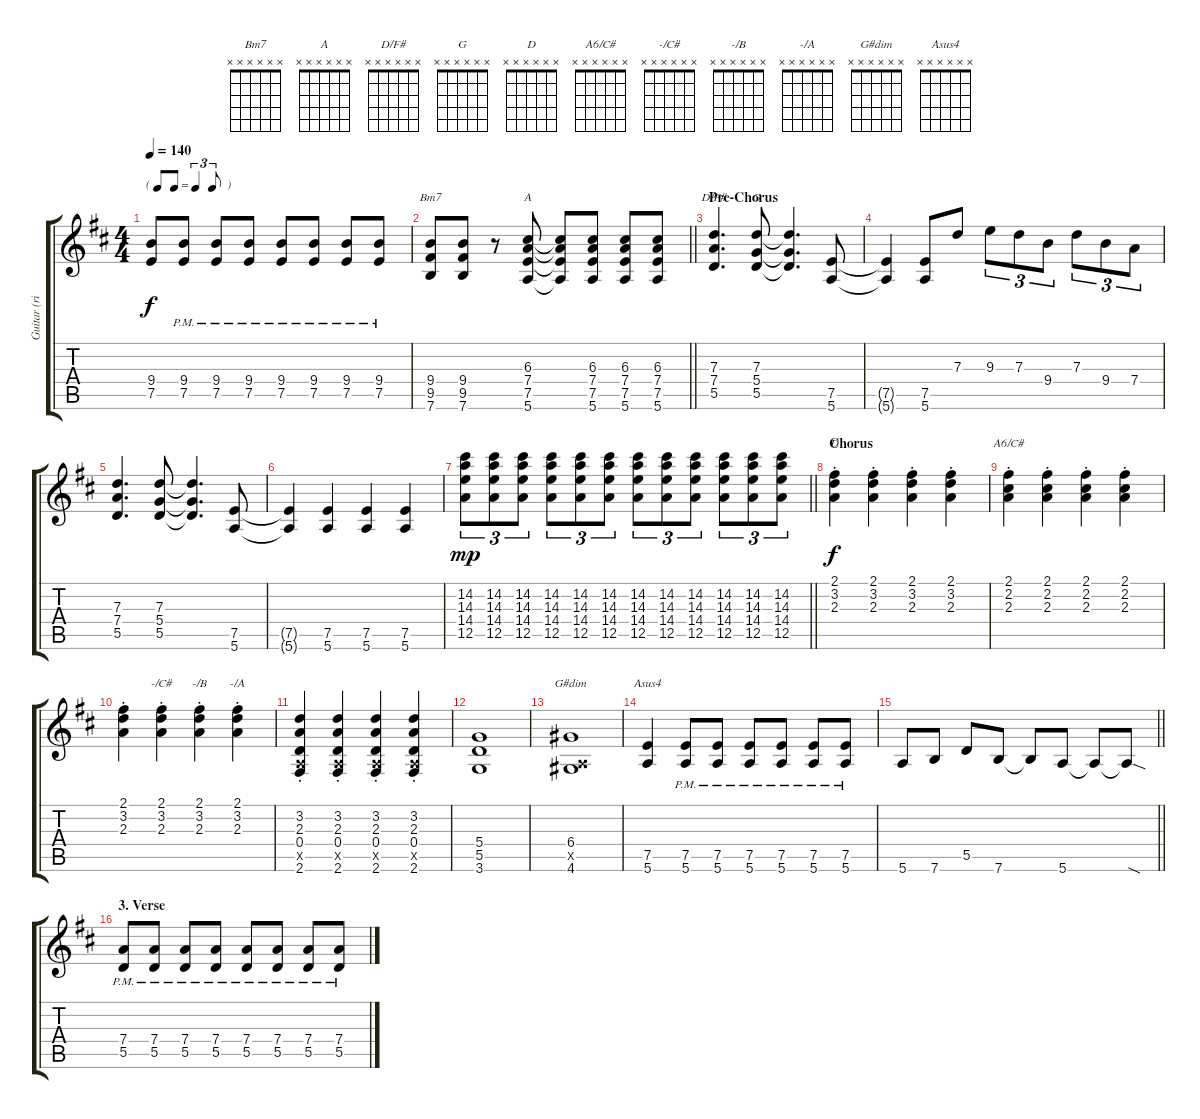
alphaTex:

\track ("Guitar (right)" "Guitar (ri") {instrument overdrivenguitar}
\staff {score tabs}
\tuning (E4 B3 G3 D3 A2 E2) {hide}
\chord ("Bm7" x x x x x x)
\chord ("A" x x x x x x)
\chord ("D/F#" x x x x x x)
\chord ("G" x x x x x x)
\chord ("D" x x x x x x)
\chord ("A6/C#" x x x x x x)
\chord ("-/C#" x x x x x x)
\chord ("-/B" x x x x x x)
\chord ("-/A" x x x x x x)
\chord ("G#dim" x x x x x x)
\chord ("Asus4" x x x x x x)
\ts (4 4)
\tf triplet8th
\tempo 140
\clef g2
\ks d
(9.4{t} 7.5{t}).8{dy f} (9.4{pm} 7.5{pm}).8 (9.4{pm} 7.5{pm}).8 (9.4{pm} 7.5{pm}).8 (9.4{pm} 7.5{pm}).8 (9.4{pm} 7.5{pm}).8 (9.4{pm} 7.5{pm}).8 (9.4{pm} 7.5{pm}).8 |
\barLineRight lightlight
(9.4 9.5 7.6).8{ch "Bm7"} (9.4 9.5 7.6).8 r.8 (6.3 7.4 7.5 5.6).8{ch "A"} (6.3{t} 7.4{t} 7.5{t} 5.6{t}).8 (6.3 7.4 7.5 5.6).8 (6.3 7.4 7.5 5.6).8 (6.3 7.4 7.5 5.6).8 |
\section ("" "Pre-Chorus")
(7.3 7.4 5.5).4{d ch "D/F#"} (7.3 5.4 5.5).8{ch "G"} (7.3{t} 5.4{t} 5.5{t}).4{d} (7.5 5.6).8 |
(7.5{t} 5.6{t}).4 (7.5 5.6).8 7.3.8 9.3.8{tu (3 2)} 7.3.8{tu (3 2)} 9.4.8{tu (3 2)} 7.3.8{tu (3 2)} 9.4.8{tu (3 2)} 7.4.8{tu (3 2)} |
(7.3 7.4 5.5).4{d} (7.3 5.4 5.5).8 (7.3{t} 5.4{t} 5.5{t}).4{d} (7.5 5.6).8 |
(7.5{t} 5.6{t}).4 (7.5 5.6).4 (7.5 5.6).4 (7.5 5.6).4 |
\barLineRight lightlight
(14.2 14.3 14.4 12.5).8{tu (3 2) dy mp} (14.2 14.3 14.4 12.5).8{tu (3 2)} (14.2 14.3 14.4 12.5).8{tu (3 2)} (14.2 14.3 14.4 12.5).8{tu (3 2)} (14.2 14.3 14.4 12.5).8{tu (3 2)} (14.2 14.3 14.4 12.5).8{tu (3 2)} (14.2 14.3 14.4 12.5).8{tu (3 2)} (14.2 14.3 14.4 12.5).8{tu (3 2)} (14.2 14.3 14.4 12.5).8{tu (3 2)} (14.2 14.3 14.4 12.5).8{tu (3 2)} (14.2 14.3 14.4 12.5).8{tu (3 2)} (14.2 14.3 14.4 12.5).8{tu (3 2)} |
\section ("" "Chorus")
(2.1{st} 3.2{st} 2.3{st}).4{ch "D" dy f} (2.1{st} 3.2{st} 2.3{st}).4 (2.1{st} 3.2{st} 2.3{st}).4 (2.1{st} 3.2{st} 2.3{st}).4 |
(2.1{st} 2.2{st} 2.3{st}).4{ch "A6/C#"} (2.1{st} 2.2{st} 2.3{st}).4 (2.1{st} 2.2{st} 2.3{st}).4 (2.1{st} 2.2{st} 2.3{st}).4 |
(2.1{st} 3.2{st} 2.3{st}).4 (2.1{st} 3.2{st} 2.3{st}).4{ch "-/C#"} (2.1{st} 3.2{st} 2.3{st}).4{ch "-/B"} (2.1{st} 3.2{st} 2.3{st}).4{ch "-/A"} |
(3.2{st} 2.3{st} 0.4{st} 0.5{x} 2.6{st}).4 (3.2{st} 2.3{st} 0.4{st} 0.5{x} 2.6{st}).4 (3.2{st} 2.3{st} 0.4{st} 0.5{x} 2.6{st}).4 (3.2{st} 2.3{st} 0.4{st} 0.5{x} 2.6{st}).4 |
(5.4 5.5 3.6).1 |
(6.4 0.5{x} 4.6).1{ch "G#dim"} |
(7.5 5.6).4{ch "Asus4"} (7.5{pm} 5.6{pm}).8 (7.5{pm} 5.6{pm}).8 (7.5{pm} 5.6{pm}).8 (7.5{pm} 5.6{pm}).8 (7.5{pm} 5.6{pm}).8 (7.5{pm} 5.6{pm}).8 |
\barLineRight lightlight
5.6.8 7.6.8 5.5.8 7.6.8 7.6{t}.8 5.6.8 5.6{t}.8 5.6{sod t}.8 |
\section ("" "3. Verse")
(7.4{pm} 5.5{pm}).8 (7.4{pm} 5.5{pm}).8 (7.4{pm} 5.5{pm}).8 (7.4{pm} 5.5{pm}).8 (7.4{pm} 5.5{pm}).8 (7.4{pm} 5.5{pm}).8 (7.4{pm} 5.5{pm}).8 (7.4{pm} 5.5{pm}).8
